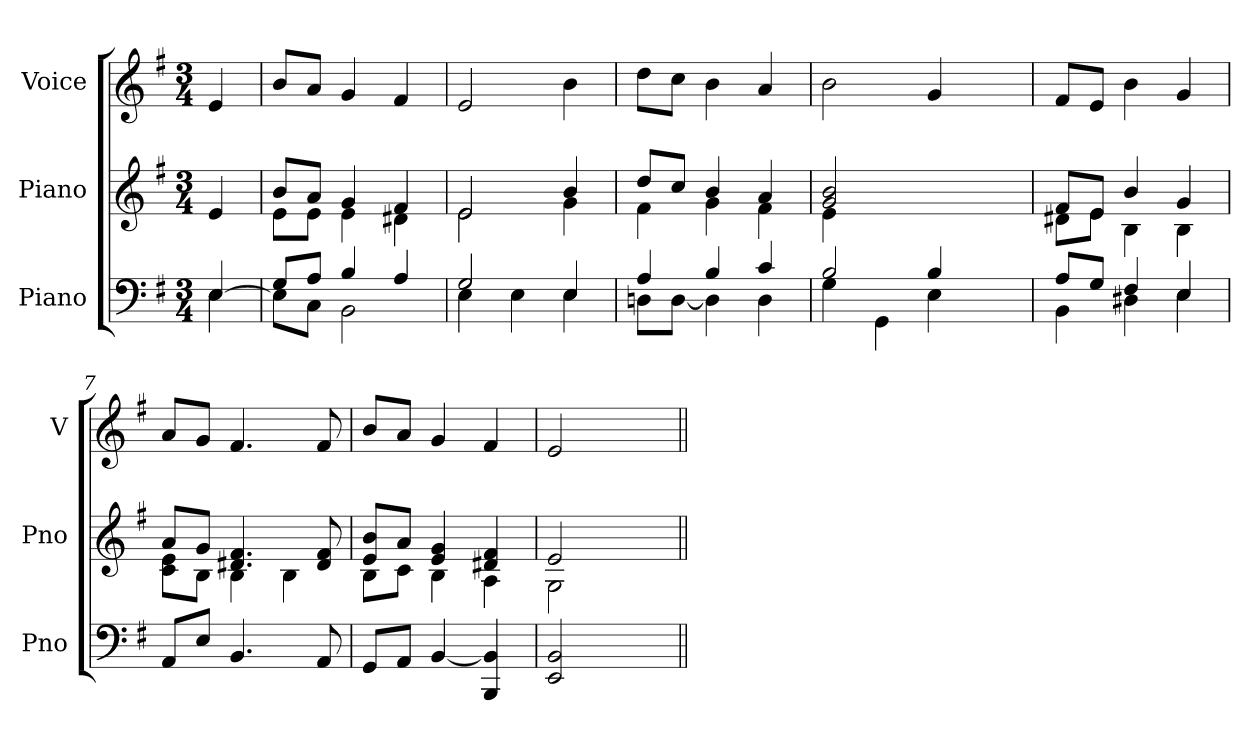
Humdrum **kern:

**kern	**kern	**kern
*part3	*part2	*part1
*staff3	*staff2	*staff1
*I"Piano	*I"Piano	*I"Voice
*I'Pno	*I'Pno	*I'V
*clefF4	*clefG2	*clefG2
*k[f#]	*k[f#]	*k[f#]
*M3/4	*M3/4	*M3/4
*MM80	*MM80	*MM80
=1	=1	=1
*^	*	*
[4E/	4E\	4e/	4e/
=2	=2	=2	=2
*	*	*^	*
8G/L	8E\L]	8b/L	8e\L	8b/L
8A/J	8C\J	8a/J	8e\J	8a/J
4B/	2BB\	4g/	4e\	4g/
4A/	.	4f#/	4d#X\	4f#/
=3	=3	=3	=3	=3
2G/	4E\	2e/	2e\	2e/
.	4E\	.	.	.
4E/	4E\	4b/	4g\	4b\
=4	=4	=4	=4	=4
4A/	8Dn\L	8dd/L	4f#\	8dd\L
.	[8D\J	8cc/J	.	8cc\J
4B/	4D\]	4b/	4g\	4b\
4c/	4D\	4a/	4f#\	4a/
=5	=5	=5	=5	=5
2B/	4G\	2g/ 2b/	4e\	2b\
.	4GG\	.	2ryy	.
4B/	4E\	2ryy	.	4g/
4ryy	4ryy	.	4ryy	4ryy
=6	=6	=6	=6	=6
8A/L	4BB\	8f#/L	8d#X\L	8f#/L
8G/J	.	8e/J	8e\J	8e/J
4F#/	4D#X\	4b/	4B\	4b\
4E/	4E\	4g/	4B\	4g/
*v	*v	*	*	*
=7	=7	=7	=7
8AA/L	8a/L	8c\ 8e\L	8a/L
8E/J	8g/J	8B\J	8g/J
4.BB/	4.d#X/ 4.f#/	4B\	4.f#/
.	.	4B\	.
8AA/	8d#/ 8f#/	.	8f#/
=8	=8	=8	=8
8GG/L	8e/ 8b/L	8B\L	8b/L
8AA/J	8a/J	8c\J	8a/J
[4BB/	4e/ 4g/	4B\	4g/
4BBB/ 4BB/]	4d#X/ 4f#/	4A\	4f#/
=9	=9	=9	=9
2EE/ 2BB/	2e/	2G\	2e/
4ryy	4ryy	4ryy	4ryy
*	*v	*v	*
=||	=||	=||
*-	*-	*-
